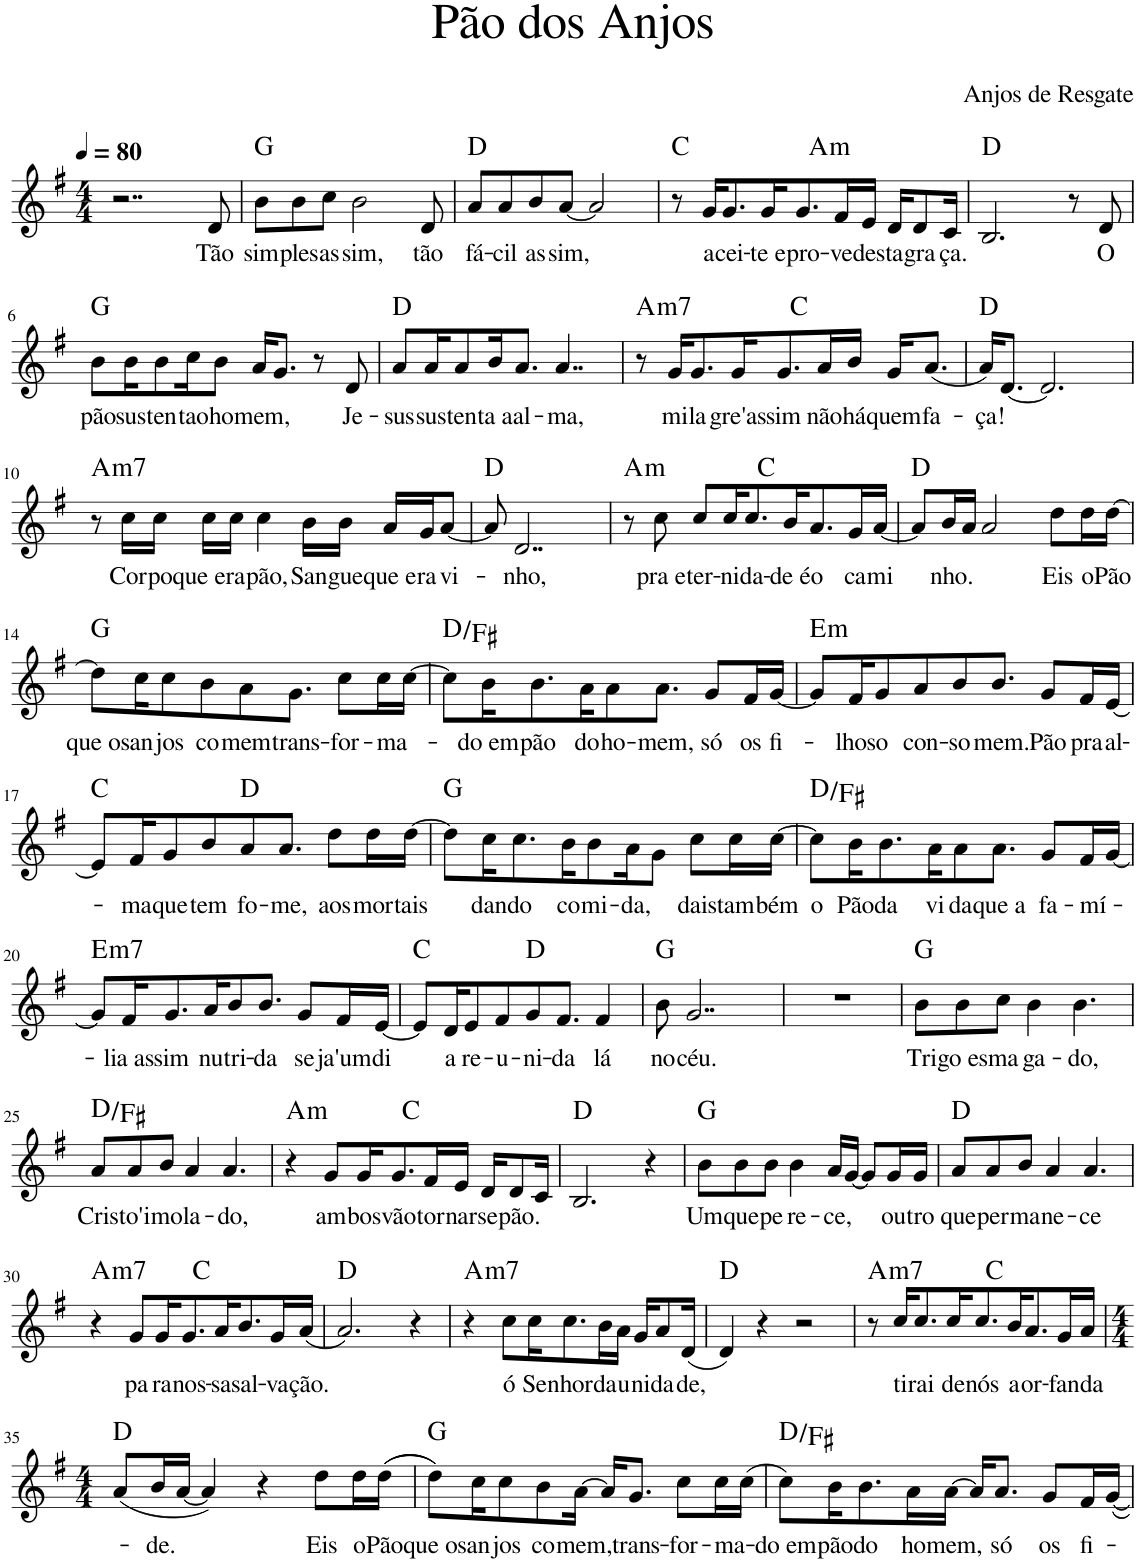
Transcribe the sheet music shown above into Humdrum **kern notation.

**kern	**text	**harte
*part1	*part1	*part1
*staff1	*staff1	*
*I"Voz	*	*
*I'Vo.	*	*
*clefG2	*	*
*k[f#]	*	*
*M4/4	*	*
*MM80	*	*
=1	=1	=1
2..r	.	.
!	!LO:LY:b	!
8d/	Tão	.
=2	=2	=2
!	!LO:LY:b	!
8b\L	sim-	G:maj
!	!LO:LY:b	!
8b\	-ples	.
!	!LO:LY:b	!
8cc\J	as-	.
!	!LO:LY:b	!
2b\	-sim,	.
!	!LO:LY:b	!
8d/	tão	.
=3	=3	=3
!	!LO:LY:b	!
8a/L	fá-	D:maj
!	!LO:LY:b	!
8a/	-cil	.
!	!LO:LY:b	!
8b/	as-	.
!	!LO:LY:b	!
[8a/J	-sim,	.
2a/]	.	.
=4	=4	=4
*^	*	*
8r	2ryy	.	C:maj
!	!	!LO:LY:b	!
16g/KL	.	a-	.
!	!	!LO:LY:b	!
8.g/	.	-cei-	.
!	!	!LO:LY:b	!
16g/K	.	-te e	.
!	!	!LO:LY:b	!
8.g/	.	pro-	.
!	!	!	!LO:H:kt=m
.	2ryy	.	A:min
!	!	!LO:LY:b	!
16f#/L	.	-ve	.
!	!	!LO:LY:b	!
16e/JJ	.	des-	.
!	!	!LO:LY:b	!
16d/KL	.	-ta	.
!	!	!LO:LY:b	!
8d/	.	gra-	.
!	!	!LO:LY:b	!
16c/Jk	.	-ça.	.
*v	*v	*	*
=5	=5	=5
2.B/	.	D:maj
8r	.	.
!	!LO:LY:b	!
8d/	O	.
!!LO:LB:g=z
=6	=6	=6
!	!LO:LY:b	!
8b\L	pão	G:maj
!	!LO:LY:b	!
16b\K	sus-	.
!	!LO:LY:b	!
8b\	-ten-	.
!	!LO:LY:b	!
16cc\K	-tao	.
!	!LO:LY:b	!
8b\J	ho-	.
!	!LO:LY:b	!
16a/KL	-mem,	.
8.g/J	.	.
8r	.	.
!	!LO:LY:b	!
8d/	Je-	.
=7	=7	=7
!	!LO:LY:b	!
8a/L	-sus	D:maj
!	!LO:LY:b	!
16a/K	sus-	.
!	!LO:LY:b	!
8a/	-ten-	.
!	!LO:LY:b	!
16b/K	-ta a	.
!	!LO:LY:b	!
8.a/J	al-	.
!	!LO:LY:b	!
4..a/	-ma,	.
=8	=8	=8
!	!	!LO:H:kt=m7
*^	*	*
8r	2ryy	.	A:min7
!	!	!LO:LY:b	!
16g/KL	.	mi-	.
!	!	!LO:LY:b	!
8.g/	.	-la-	.
!	!	!LO:LY:b	!
16g/K	.	-gre'as-	.
!	!	!LO:LY:b	!
8.g/	.	-sim	.
.	2ryy	.	C:maj
!	!	!LO:LY:b	!
16a/L	.	não	.
!	!	!LO:LY:b	!
16b/JJ	.	há	.
!	!	!LO:LY:b	!
16g/KL	.	quem	.
!	!	!LO:LY:b	!
(8.a/J	.	fa-	.
=9	=9	=9	=9
!	!	!LO:LY:b	!
*v	*v	*	*
16a/KL)	-ça!	D:maj
[8.d/J	.	.
2.d/]	.	.
!!LO:LB:g=z
=10	=10	=10
!	!	!LO:H:kt=m7
8r	.	A:min7
!	!LO:LY:b	!
16cc\LL	Cor-	.
!	!LO:LY:b	!
16cc\JJ	-po	.
!	!LO:LY:b	!
16cc\LL	que era	.
16cc\JJ	.	.
!	!LO:LY:b	!
4cc\	pão,	.
!	!LO:LY:b	!
16b\LL	San-	.
!	!LO:LY:b	!
16b\JJ	-gue	.
!	!LO:LY:b	!
16a/LL	que e-	.
!	!LO:LY:b	!
16g/J	-ra	.
!	!LO:LY:b	!
[8a/J	vi-	.
=11	=11	=11
8a/]	.	D:maj
!	!LO:LY:b	!
2..d/	-nho,	.
=12	=12	=12
!	!	!LO:H:kt=m
*^	*	*
8r	2ryy	.	A:min
!	!	!LO:LY:b	!
8cc\	.	pra e-	.
!	!	!LO:LY:b	!
8cc/L	.	-ter-	.
!	!	!LO:LY:b	!
16cc/K	.	-ni-	.
!	!	!LO:LY:b	!
8.cc/	.	-da-	.
.	2ryy	.	C:maj
!	!	!LO:LY:b	!
16b/K	.	-de é	.
!	!	!LO:LY:b	!
8.a/	.	o	.
!	!	!LO:LY:b	!
16g/L	.	ca-	.
!	!	!LO:LY:b	!
[16a/JJ	.	-mi	.
*v	*v	*	*
=13	=13	=13
8a/L]	.	D:maj
!	!LO:LY:b	!
16b/L	nho.	.
16a/JJ	.	.
2a/	.	.
!	!LO:LY:b	!
8dd\L	Eis	.
!	!LO:LY:b	!
16dd\L	o	.
!	!LO:LY:b	!
[16dd\JJ	Pão	.
!!LO:LB:g=z
=14	=14	=14
!	!LO:LY:b	!
8dd\L]	que os	G:maj
!	!LO:LY:b	!
16cc\K	an-	.
!	!LO:LY:b	!
8cc\	-jos	.
!	!LO:LY:b	!
8b\	co-	.
!	!LO:LY:b	!
8a\	-mem	.
!	!LO:LY:b	!
8.g\J	trans-	.
!	!LO:LY:b	!
8cc\L	-for-	.
!	!LO:LY:b	!
16cc\L	-ma-	.
[16cc\JJ	.	.
=15	=15	=15
8cc\L]	.	D:maj/3
!	!LO:LY:b	!
16b\K	-do em	.
!	!LO:LY:b	!
8.b\	pão	.
!	!LO:LY:b	!
16a\K	do	.
!	!LO:LY:b	!
8a\	ho-	.
!	!LO:LY:b	!
8.a\J	-mem,	.
!	!LO:LY:b	!
8g/L	só	.
!	!LO:LY:b	!
16f#/L	os	.
!	!LO:LY:b	!
[16g/JJ	fi-	.
=16	=16	=16
!	!	!LO:H:kt=m
8g/L]	.	E:min
!	!LO:LY:b	!
16f#/K	-lhos	.
!	!LO:LY:b	!
8g/	o	.
!	!LO:LY:b	!
8a/	con-	.
!	!LO:LY:b	!
8b/	-so-	.
!	!LO:LY:b	!
8.b/J	-mem.	.
!	!LO:LY:b	!
8g/L	Pão	.
!	!LO:LY:b	!
16f#/L	pra	.
!	!LO:LY:b	!
[16e/JJ	al-	.
!!LO:LB:g=z
=17	=17	=17
8e/L]	.	C:maj
!	!LO:LY:b	!
16f#/K	-ma	.
!	!LO:LY:b	!
8g/	que	.
!	!LO:LY:b	!
8b/	tem	.
!	!LO:LY:b	!
8a/	fo-	D:maj
!	!LO:LY:b	!
8.a/J	-me,	.
!	!LO:LY:b	!
8dd\L	aos	.
!	!LO:LY:b	!
16dd\L	mor-	.
!	!LO:LY:b	!
[16dd\JJ	-tais	.
=18	=18	=18
8dd\L]	.	G:maj
!	!LO:LY:b	!
16cc\K	dan-	.
!	!LO:LY:b	!
8.cc\	-do	.
!	!LO:LY:b	!
16b\K	co-	.
!	!LO:LY:b	!
8b\	-mi-	.
!	!LO:LY:b	!
16a\K	-da,	.
8g\J	.	.
!	!LO:LY:b	!
8cc\L	dais	.
!	!LO:LY:b	!
16cc\L	tam-	.
!	!LO:LY:b	!
[16cc\JJ	-bém	.
=19	=19	=19
!	!LO:LY:b	!
8cc\L]	o	D:maj/3
!	!LO:LY:b	!
16b\K	Pão	.
!	!LO:LY:b	!
8.b\	da	.
!	!LO:LY:b	!
16a\K	vi-	.
!	!LO:LY:b	!
8a\	-da	.
!	!LO:LY:b	!
8.a\J	que a	.
!	!LO:LY:b	!
8g/L	fa-	.
!	!LO:LY:b	!
16f#/L	-mí-	.
[16g/JJ	.	.
!!LO:LB:g=z
=20	=20	=20
!	!	!LO:H:kt=m7
8g/L]	.	E:min7
!	!LO:LY:b	!
16f#/K	-lia as-	.
!	!LO:LY:b	!
8.g/	-sim	.
!	!LO:LY:b	!
16a/K	nu-	.
!	!LO:LY:b	!
8b/	-tri-	.
!	!LO:LY:b	!
8.b/J	-da	.
!	!LO:LY:b	!
8g/L	se-	.
!	!LO:LY:b	!
16f#/L	-ja'um	.
!	!LO:LY:b	!
[16e/JJ	di	.
=21	=21	=21
8e/L]	.	C:maj
!	!LO:LY:b	!
16d/K	a	.
!	!LO:LY:b	!
8e/	re-	.
!	!LO:LY:b	!
8f#/	-u-	.
!	!LO:LY:b	!
8g/	-ni-	D:maj
!	!LO:LY:b	!
8.f#/J	-da	.
!	!LO:LY:b	!
4f#/	lá	.
=22	=22	=22
!	!LO:LY:b	!
8b\	no	G:maj
!	!LO:LY:b	!
2..g/	céu.	.
=23	=23	=23
1r	.	.
=24	=24	=24
!	!LO:LY:b	!
8b\L	Tri-	G:maj
!	!LO:LY:b	!
8b\	-go es-	.
!	!LO:LY:b	!
8cc\J	-ma-	.
!	!LO:LY:b	!
4b\	-ga-	.
!	!LO:LY:b	!
4.b\	-do,	.
!!LO:LB:g=z
=25	=25	=25
!	!LO:LY:b	!
8a/L	Cris-	D:maj/3
!	!LO:LY:b	!
8a/	-to'i-	.
!	!LO:LY:b	!
8b/J	-mo-	.
!	!LO:LY:b	!
4a/	-la-	.
!	!LO:LY:b	!
4.a/	-do,	.
=26	=26	=26
!	!	!LO:H:kt=m
*^	*	*
4r	2ryy	.	A:min
!	!	!LO:LY:b	!
8g/L	.	am-	.
!	!	!LO:LY:b	!
16g/K	.	-bos	.
!	!	!LO:LY:b	!
8.g/	.	vão	.
.	2ryy	.	C:maj
!	!	!LO:LY:b	!
16f#/L	.	tor-	.
!	!	!LO:LY:b	!
16e/JJ	.	-nar-	.
!	!	!LO:LY:b	!
16d/KL	.	-se	.
!	!	!LO:LY:b	!
8d/	.	pão.	.
16c/Jk	.	.	.
*v	*v	*	*
=27	=27	=27
2.B/	.	D:maj
4r	.	.
=28	=28	=28
!	!LO:LY:b	!
8b\L	Um	G:maj
!	!LO:LY:b	!
8b\	que	.
!	!LO:LY:b	!
8b\J	pe-	.
!	!LO:LY:b	!
4b\	-re-	.
!	!LO:LY:b	!
16a/LL	-ce,	.
[16g/JJ	.	.
8g/L]	.	.
!	!LO:LY:b	!
16g/L	ou-	.
!	!LO:LY:b	!
16g/JJ	-tro	.
=29	=29	=29
!	!LO:LY:b	!
8a/L	que	D:maj
!	!LO:LY:b	!
8a/	per-	.
!	!LO:LY:b	!
8b/J	-ma-	.
!	!LO:LY:b	!
4a/	-ne-	.
!	!LO:LY:b	!
4.a/	-ce	.
!!LO:LB:g=z
=30	=30	=30
!	!	!LO:H:kt=m7
*^	*	*
4r	2ryy	.	A:min7
!	!	!LO:LY:b	!
8g/L	.	pa-	.
!	!	!LO:LY:b	!
16g/K	.	-ra	.
!	!	!LO:LY:b	!
8.g/	.	nos-	.
.	2ryy	.	C:maj
!	!	!LO:LY:b	!
16a/K	.	-sa	.
!	!	!LO:LY:b	!
8.b/	.	sal-	.
!	!	!LO:LY:b	!
16g/L	.	-va-	.
!	!	!LO:LY:b	!
(16a/JJ	.	-ção.	.
*v	*v	*	*
=31	=31	=31
2.a/)	.	D:maj
4r	.	.
=32	=32	=32
!	!	!LO:H:kt=m7
4r	.	A:min7
!	!LO:LY:b	!
8cc\L	ó	.
!	!LO:LY:b	!
16cc\K	Se-	.
!	!LO:LY:b	!
8.cc\	-nhor	.
!	!LO:LY:b	!
16b\L	da	.
!	!LO:LY:b	!
16a\JJ	u-	.
!	!LO:LY:b	!
16g/KL	-ni-	.
!	!LO:LY:b	!
8a/	-da-	.
!	!LO:LY:b	!
(16d/Jk	-de,	.
=33	=33	=33
4d/)	.	D:maj
4r	.	.
2r	.	.
=34	=34	=34
!	!	!LO:H:kt=m7
*^	*	*
8r	2ryy	.	A:min7
!	!	!LO:LY:b	!
16cc/KL	.	ti-	.
!	!	!LO:LY:b	!
8.cc/	.	-rai	.
!	!	!LO:LY:b	!
16cc/K	.	de	.
!	!	!LO:LY:b	!
8.cc/	.	nós	.
.	2ryy	.	C:maj
!	!	!LO:LY:b	!
16b/K	.	a	.
!	!	!LO:LY:b	!
8.a/	.	or-	.
!	!	!LO:LY:b	!
16g/L	.	-fan-	.
!	!	!LO:LY:b	!
16a/JJ	.	-da-	.
*v	*v	*	*
!!LO:LB:g=z
=35	=35	=35
*M4/4	*	*
(8a/L	.	D:maj
!	!LO:LY:b	!
16b/L	-de.	.
[16a/JJ	.	.
4a/])	.	.
4r	.	.
!	!LO:LY:b	!
8dd\L	Eis	.
!	!LO:LY:b	!
16dd\L	o	.
!	!LO:LY:b	!
((16dd\JJ	Pão	.
=36	=36	=36
!	!LO:LY:b	!
8dd\L))	que os	G:maj
!	!LO:LY:b	!
16cc\K	an-	.
!	!LO:LY:b	!
8cc\	-jos	.
!	!LO:LY:b	!
8b\	co-	.
!	!LO:LY:b	!
[16a\Jk	-mem,	.
16a/KL]	.	.
!	!LO:LY:b	!
8.g/J	trans-	.
!	!LO:LY:b	!
8cc\L	-for-	.
!	!LO:LY:b	!
16cc\L	-ma-	.
(16cc\JJ	.	.
=37	=37	=37
!	!LO:LY:b	!
8cc\L)	-do em	D:maj/3
!	!LO:LY:b	!
16b\K	pão	.
!	!LO:LY:b	!
8.b\	do	.
!	!LO:LY:b	!
16a\L	ho-	.
!	!LO:LY:b	!
[16a\JJ	-mem,	.
16a/KL]	.	.
!	!LO:LY:b	!
8.a/J	só	.
!	!LO:LY:b	!
8g/L	os	.
!	!LO:LY:b	!
16f#/L	fi-	.
[16g/JJ	.	.
=	=	=
*-	*-	*-
